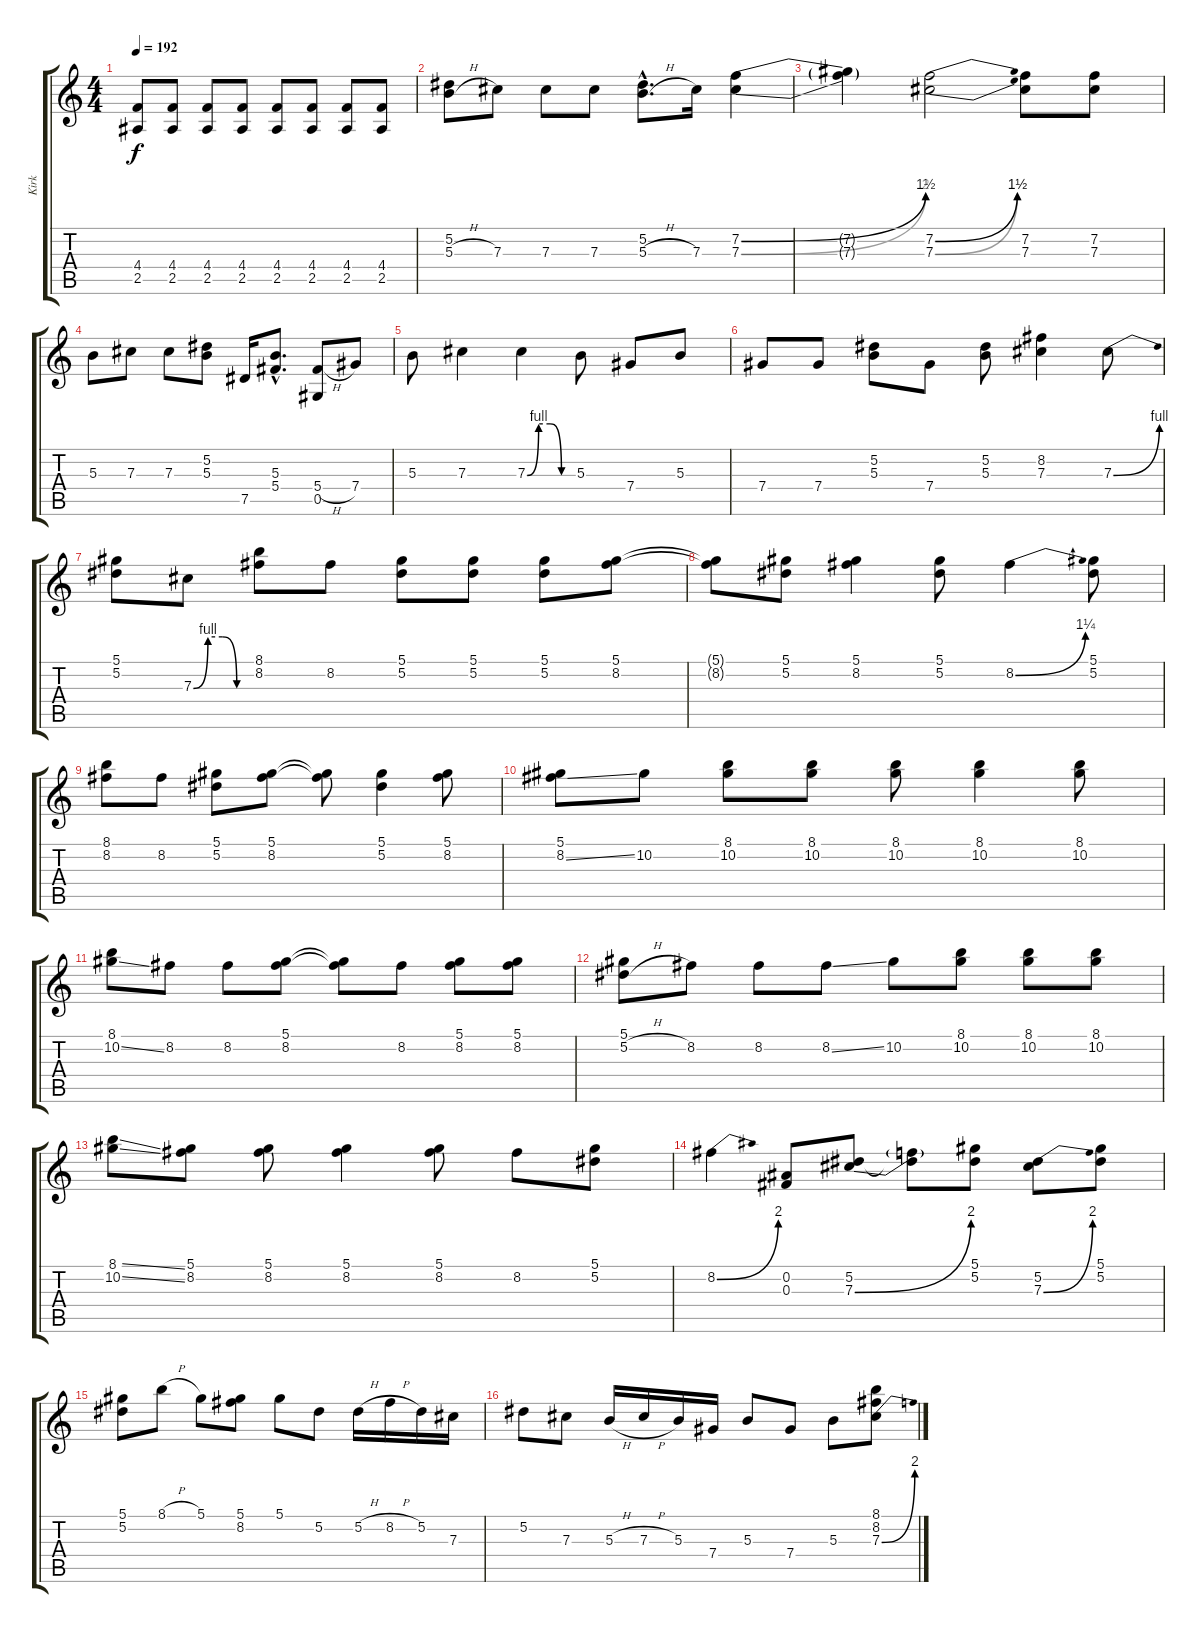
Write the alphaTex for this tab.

\track ("Kirk" "Kirk") {instrument distortionguitar}
\staff {score tabs}
\tuning (Eb4 Bb3 Gb3 Db3 Ab2 Eb2) {hide}
\ts (4 4)
\tempo 192
\clef g2
\ks c
(4.4 2.5).8{dy f} (4.4 2.5).8 (4.4 2.5).8 (4.4 2.5).8 (4.4 2.5).8 (4.4 2.5).8 (4.4 2.5).8 (4.4 2.5).8 |
(5.2 5.3{h}).8 7.3.8 7.3.8 7.3.8 (5.2{hac} 5.3{h hac}).8{d} 7.3.16 (7.2{be (bend 0 0 60 6)} 7.3{be (bend 0 0 60 8)}).4 |
(7.2{t} 7.3{t}).4 (7.2{be (bend 0 0 60 6)} 7.3{be (bend 0 0 60 6)}).2 (7.2 7.3).8 (7.2 7.3).8 |
5.3.8 7.3.8 7.3.8 (5.2 5.3).8 7.5.16 (5.3{hac} 5.4{hac}).8{d} (5.4{h} 0.5).8 7.4.8 |
5.3.8 7.3.4 7.3{be (custom 0 0 15 4 30 4 45 0 60 0)}.4 5.3.8 7.4.8 5.3.8 |
7.4.8 7.4.8 (5.2 5.3).8 7.4.8 (5.2 5.3).8 (8.2 7.3).4 7.3{be (bend 0 0 60 4)}.8 |
(5.1 5.2).8 7.3{be (custom 0 0 15 4 30 4 45 0 60 0)}.8 (8.1 8.2).8 8.2.8 (5.1 5.2).8 (5.1 5.2).8 (5.1 5.2).8 (5.1 8.2).8 |
(5.1{t} 8.2{t}).8 (5.1 5.2).8 (5.1 8.2).4 (5.1 5.2).8 8.2{be (bend 0 0 60 5)}.4 (5.1 5.2).8 |
(8.1 8.2).8 8.2.8 (5.1 5.2).8 (5.1 8.2).8 (5.1{t} 8.2{t}).8 (5.1 5.2).4 (5.1 8.2).8 |
(5.1 8.2{ss}).8 10.2.8 (8.1 10.2).8 (8.1 10.2).8 (8.1 10.2).8 (8.1 10.2).4 (8.1 10.2).8 |
(8.1 10.2{ss}).8 8.2.8 8.2.8 (5.1 8.2).8 (5.1{t} 8.2{t}).8 8.2.8 (5.1 8.2).8 (5.1 8.2).8 |
(5.1 5.2{h}).8 8.2.8 8.2.8 8.2{ss}.8 10.2.8 (8.1 10.2).8 (8.1 10.2).8 (8.1 10.2).8 |
(8.1{ss} 10.2{ss}).8 (5.1 8.2).8 (5.1 8.2).8 (5.1 8.2).4 (5.1 8.2).8 8.2.8 (5.1 5.2).8 |
8.2{be (bend 0 0 60 8)}.4 (0.2 0.3).8 (5.2 7.3{be (bend 0 0 60 8)}).8 (5.2{t} 7.3{t}).8 (5.1 5.2).8 (5.2 7.3{be (bend 0 0 60 8)}).8 (5.1 5.2).8 |
(5.1 5.2).8 8.1{h}.8 5.1.8 (5.1 8.2).8 5.1.8 5.2.8 5.2{h}.16 8.2{h}.16 5.2.16 7.3.16 |
5.2.8 7.3.8 5.3{h}.16 7.3{h}.16 5.3.16 7.4.16 5.3.8 7.4.8 5.3.8 (8.1 8.2 7.3{be (bend 0 0 60 8)}).8
